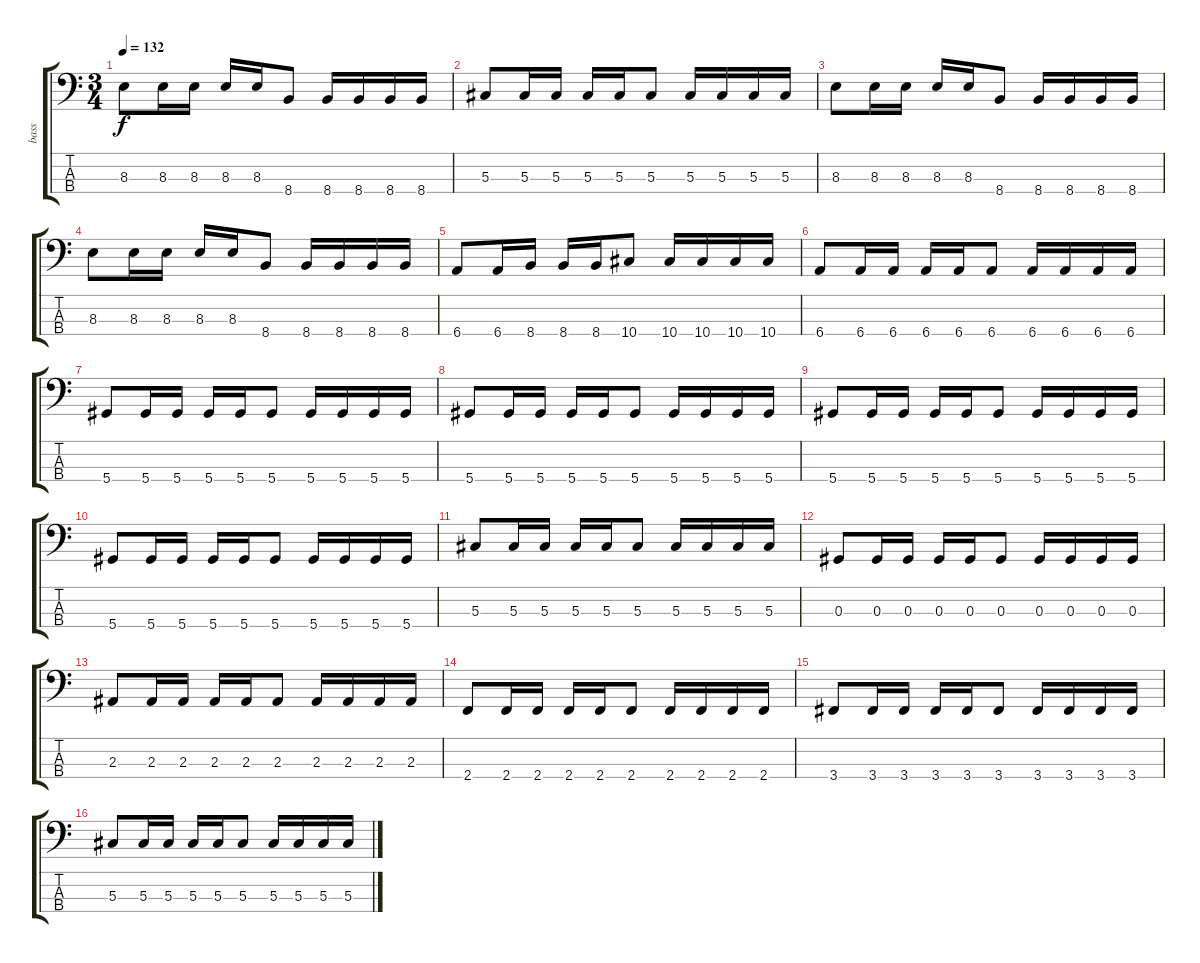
\track ("bass" "bass") {instrument electricbasspick}
\staff {score tabs}
\tuning (Gb2 Db2 Ab1 Eb1) {hide}
\ts (3 4)
\tempo 132
\clef f4
\ks c
8.3.8{dy f} 8.3.16 8.3.16 8.3.16 8.3.16 8.4.8 8.4.16 8.4.16 8.4.16 8.4.16 |
5.3.8 5.3.16 5.3.16 5.3.16 5.3.16 5.3.8 5.3.16 5.3.16 5.3.16 5.3.16 |
8.3.8 8.3.16 8.3.16 8.3.16 8.3.16 8.4.8 8.4.16 8.4.16 8.4.16 8.4.16 |
8.3.8 8.3.16 8.3.16 8.3.16 8.3.16 8.4.8 8.4.16 8.4.16 8.4.16 8.4.16 |
6.4.8 6.4.16 8.4.16 8.4.16 8.4.16 10.4.8 10.4.16 10.4.16 10.4.16 10.4.16 |
6.4.8 6.4.16 6.4.16 6.4.16 6.4.16 6.4.8 6.4.16 6.4.16 6.4.16 6.4.16 |
5.4.8 5.4.16 5.4.16 5.4.16 5.4.16 5.4.8 5.4.16 5.4.16 5.4.16 5.4.16 |
5.4.8 5.4.16 5.4.16 5.4.16 5.4.16 5.4.8 5.4.16 5.4.16 5.4.16 5.4.16 |
5.4.8 5.4.16 5.4.16 5.4.16 5.4.16 5.4.8 5.4.16 5.4.16 5.4.16 5.4.16 |
5.4.8 5.4.16 5.4.16 5.4.16 5.4.16 5.4.8 5.4.16 5.4.16 5.4.16 5.4.16 |
5.3.8 5.3.16 5.3.16 5.3.16 5.3.16 5.3.8 5.3.16 5.3.16 5.3.16 5.3.16 |
0.3.8 0.3.16 0.3.16 0.3.16 0.3.16 0.3.8 0.3.16 0.3.16 0.3.16 0.3.16 |
2.3.8 2.3.16 2.3.16 2.3.16 2.3.16 2.3.8 2.3.16 2.3.16 2.3.16 2.3.16 |
2.4.8 2.4.16 2.4.16 2.4.16 2.4.16 2.4.8 2.4.16 2.4.16 2.4.16 2.4.16 |
3.4.8 3.4.16 3.4.16 3.4.16 3.4.16 3.4.8 3.4.16 3.4.16 3.4.16 3.4.16 |
5.3.8 5.3.16 5.3.16 5.3.16 5.3.16 5.3.8 5.3.16 5.3.16 5.3.16 5.3.16
